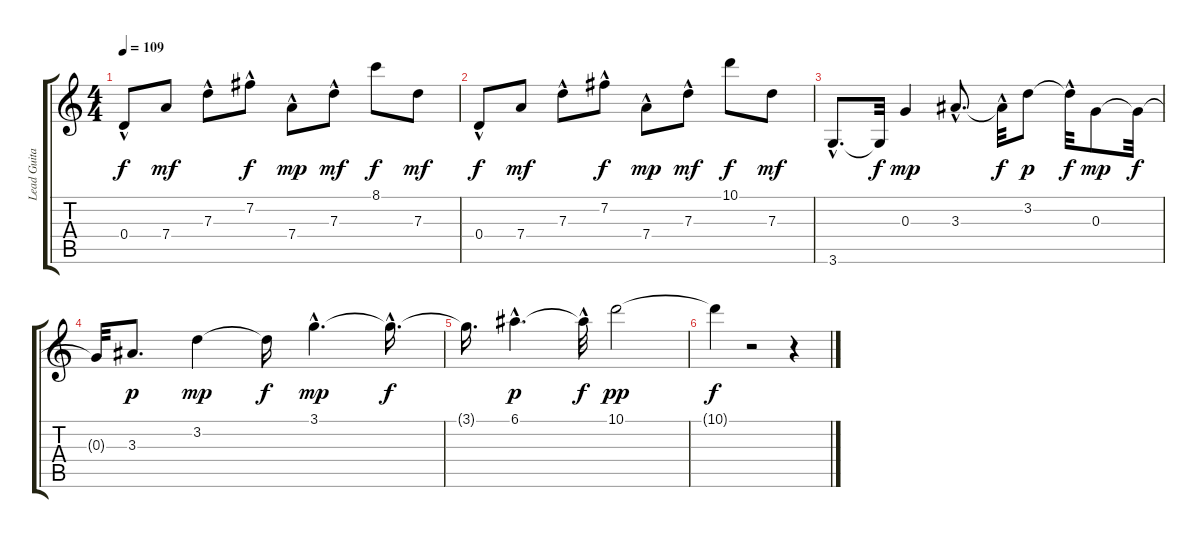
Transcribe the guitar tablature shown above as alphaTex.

\track ("Lead Guitar" "Lead Guita") {instrument acousticguitarsteel}
\staff {score tabs}
\tuning (E4 B3 G3 D3 A2 E2) {hide}
\ts (4 4)
\tempo 109
\clef g2
\ks c
0.4{hac}.8{dy f} 7.4.8{dy mf} 7.3{hac}.8 7.2{hac}.8{dy f} 7.4{hac}.8{dy mp} 7.3{hac}.8{dy mf} 8.1.8{dy f} 7.3.8{dy mf} |
0.4{hac}.8{dy f} 7.4.8{dy mf} 7.3{hac}.8 7.2{hac}.8{dy f} 7.4{hac}.8{dy mp} 7.3{hac}.8{dy mf} 10.1.8{dy f} 7.3.8{dy mf} |
3.6{hac}.8{d} 3.6{t}.32{dy f} 0.3.4{dy mp} 3.3{hac}.8{d} 3.3{hac t}.32{dy f} 3.2.8{dy p} 3.2{hac t}.32{dy f} 0.3.8{dy mp} 0.3{t}.32{dy f} |
0.3{t}.32 3.3.8{d dy p} 3.2.4{dy mp} 3.2{t}.16{dy f} 3.1{hac}.4{d dy mp} 3.1{hac t}.16{d dy f} |
3.1{t}.16{d} 6.1{hac}.4{d dy p} 6.1{hac t}.32{dy f} 10.1.2{dy pp} |
10.1{t}.4{dy f} r.2 r.4
